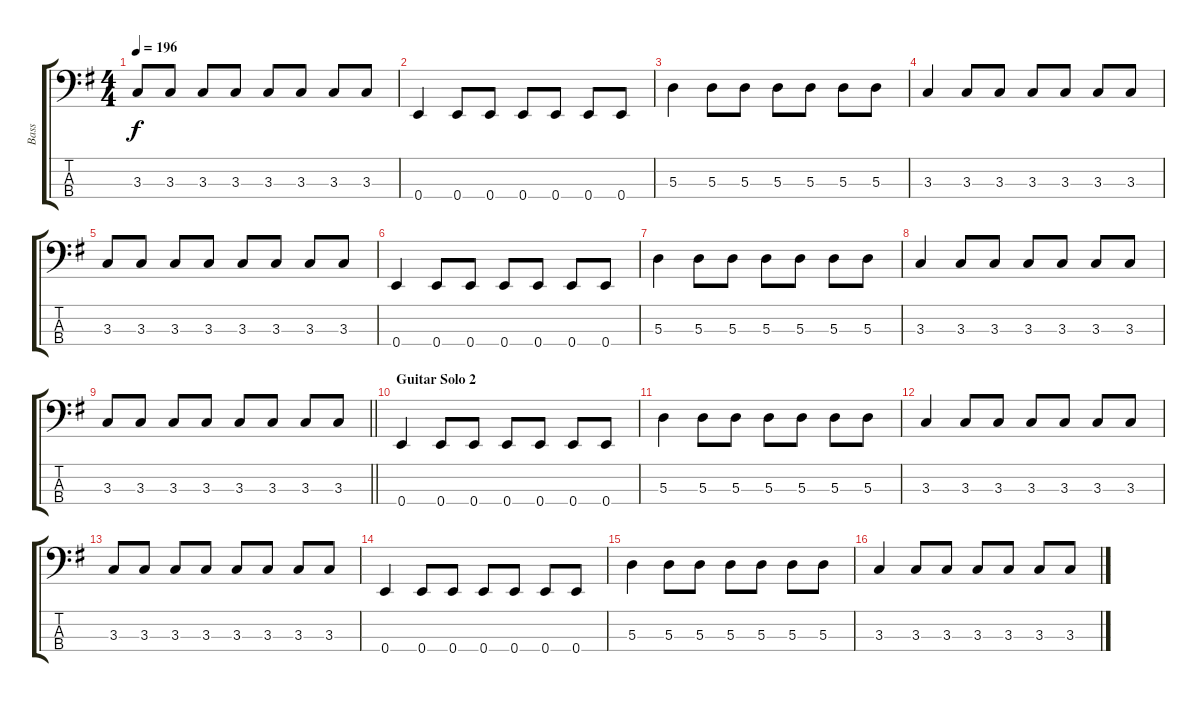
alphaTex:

\track ("Bass" "Bass") {instrument electricbasspick}
\staff {score tabs}
\tuning (G2 D2 A1 E1) {hide}
\ts (4 4)
\tempo 196
\clef f4
\ks g
3.3.8{dy f} 3.3.8 3.3.8 3.3.8 3.3.8 3.3.8 3.3.8 3.3.8 |
0.4.4 0.4.8 0.4.8 0.4.8 0.4.8 0.4.8 0.4.8 |
5.3.4 5.3.8 5.3.8 5.3.8 5.3.8 5.3.8 5.3.8 |
3.3.4 3.3.8 3.3.8 3.3.8 3.3.8 3.3.8 3.3.8 |
3.3.8 3.3.8 3.3.8 3.3.8 3.3.8 3.3.8 3.3.8 3.3.8 |
0.4.4 0.4.8 0.4.8 0.4.8 0.4.8 0.4.8 0.4.8 |
5.3.4 5.3.8 5.3.8 5.3.8 5.3.8 5.3.8 5.3.8 |
3.3.4 3.3.8 3.3.8 3.3.8 3.3.8 3.3.8 3.3.8 |
\barLineRight lightlight
3.3.8 3.3.8 3.3.8 3.3.8 3.3.8 3.3.8 3.3.8 3.3.8 |
\section ("" "Guitar Solo 2")
0.4.4 0.4.8 0.4.8 0.4.8 0.4.8 0.4.8 0.4.8 |
5.3.4 5.3.8 5.3.8 5.3.8 5.3.8 5.3.8 5.3.8 |
3.3.4 3.3.8 3.3.8 3.3.8 3.3.8 3.3.8 3.3.8 |
3.3.8 3.3.8 3.3.8 3.3.8 3.3.8 3.3.8 3.3.8 3.3.8 |
0.4.4 0.4.8 0.4.8 0.4.8 0.4.8 0.4.8 0.4.8 |
5.3.4 5.3.8 5.3.8 5.3.8 5.3.8 5.3.8 5.3.8 |
3.3.4 3.3.8 3.3.8 3.3.8 3.3.8 3.3.8 3.3.8
